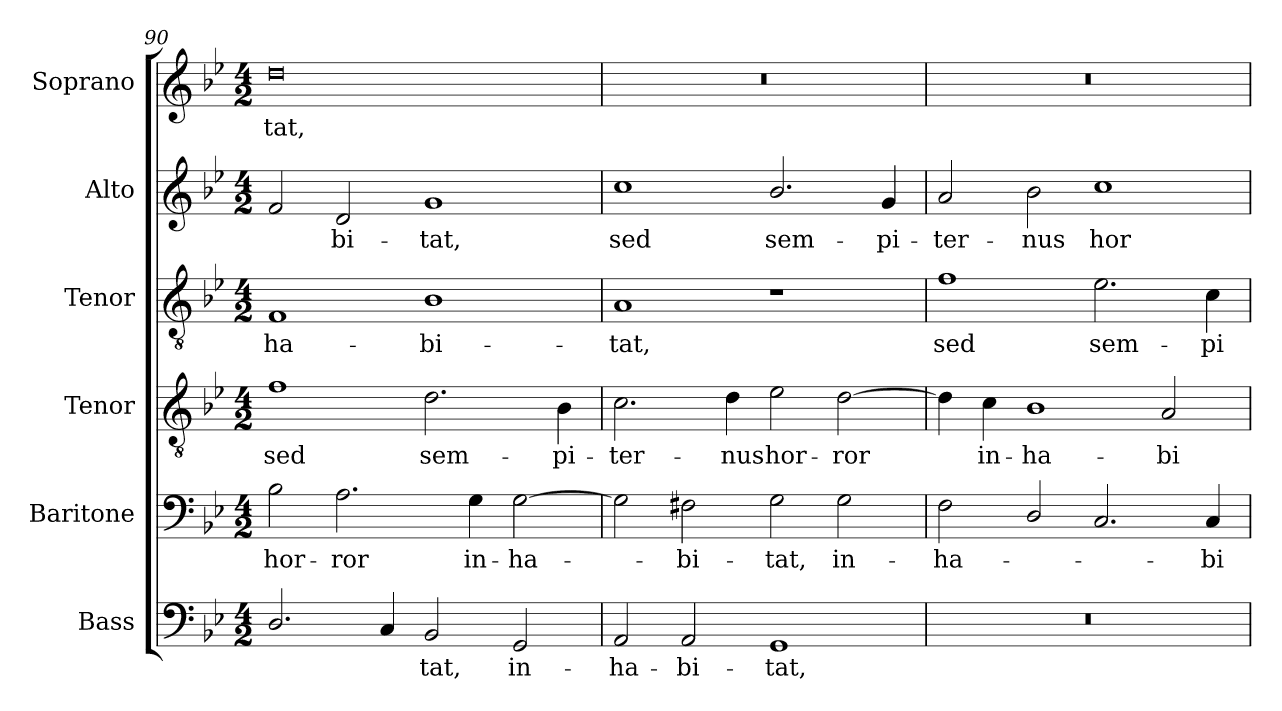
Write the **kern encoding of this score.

**kern	**text	**kern	**text	**kern	**text	**kern	**text	**kern	**text	**kern	**text
*part6	*part6	*part5	*part5	*part4	*part4	*part3	*part3	*part2	*part2	*part1	*part1
*staff6	*staff6	*staff5	*staff5	*staff4	*staff4	*staff3	*staff3	*staff2	*staff2	*staff1	*staff1
*I"Bass	*	*I"Baritone	*	*I"Tenor	*	*I"Tenor	*	*I"Alto	*	*I"Soprano	*
*I'B.	*	*I'Bar.	*	*I'T2.	*	*I'T1.	*	*I'A.	*	*I'S.	*
*clefF4	*	*clefF4	*	*clefGv2	*	*clefGv2	*	*clefG2	*	*clefG2	*
*	*	*	*	*ITrd7c12	*	*ITrd7c12	*	*	*	*	*
*k[b-e-]	*	*k[b-e-]	*	*k[b-e-]	*	*k[b-e-]	*	*k[b-e-]	*	*k[b-e-]	*
*B-:	*	*B-:	*	*B-:	*	*B-:	*	*B-:	*	*B-:	*
*M4/2	*	*M4/2	*	*M4/2	*	*M4/2	*	*M4/2	*	*M4/2	*
=90	=90	=90	=90	=90	=90	=90	=90	=90	=90	=90	=90
!	!	!	!LO:LY:b:color=#000000	!	!	!	!	!	!	!	!
!	!	!	!	!	!LO:LY:b:color=#000000	!	!	!	!	!	!
!	!	!	!	!	!	!	!LO:LY:b:color=#000000	!	!	!	!
!	!	!	!	!	!	!	!	!	!	!	!LO:LY:b:color=#000000
2.Di/	.	2B-i\	hor-	1Fi	sed	1FFi	-ha-	2fi/	.	0ddi	-tat,
!	!	!	!LO:LY:b:color=#000000	!	!	!	!	!	!	!	!
!	!	!	!	!	!	!	!	!	!LO:LY:b:color=#000000	!	!
.	.	2.Ai\	-ror	.	.	.	.	2di/	-bi-	.	.
4Ci/	.	.	.	.	.	.	.	.	.	.	.
!	!LO:LY:b:color=#000000	!	!	!	!	!	!	!	!	!	!
!	!	!	!	!	!LO:LY:b:color=#000000	!	!	!	!	!	!
!	!	!	!	!	!	!	!LO:LY:b:color=#000000	!	!	!	!
!	!	!	!	!	!	!	!	!	!LO:LY:b:color=#000000	!	!
2BB-i/	-tat,	.	.	2.Di\	sem-	1BB-i	-bi-	1gi	-tat,	.	.
!	!	!	!LO:LY:b:color=#000000	!	!	!	!	!	!	!	!
.	.	4Gi\	in-	.	.	.	.	.	.	.	.
!	!LO:LY:b:color=#000000	!	!	!	!	!	!	!	!	!	!
!	!	!	!LO:LY:b:color=#000000	!	!	!	!	!	!	!	!
2GGi/	in-	[2Gi\	-ha-	.	.	.	.	.	.	.	.
!	!	!	!	!	!LO:LY:b:color=#000000	!	!	!	!	!	!
.	.	.	.	4BB-i\	-pi-	.	.	.	.	.	.
=91	=91	=91	=91	=91	=91	=91	=91	=91	=91	=91	=91
!	!LO:LY:b:color=#000000	!	!	!	!	!	!	!	!	!	!
!	!	!	!	!	!LO:LY:b:color=#000000	!	!	!	!	!	!
!	!	!	!	!	!	!	!LO:LY:b:color=#000000	!	!	!	!
!	!	!	!	!	!	!	!	!	!LO:LY:b:color=#000000	!LO:N:vis=1	!
2AAi/	-ha-	2Gi\]	.	2.Ci\	-ter-	1AAi	-tat,	1cci	sed	0r	.
!	!LO:LY:b:color=#000000	!	!	!	!	!	!	!	!	!	!
!	!	!	!LO:LY:b:color=#000000	!	!	!	!	!	!	!	!
2AAi/	-bi-	2F#Xi\	-bi-	.	.	.	.	.	.	.	.
!	!	!	!	!	!LO:LY:b:color=#000000	!	!	!	!	!	!
.	.	.	.	4Di\	-nus	.	.	.	.	.	.
!	!LO:LY:b:color=#000000	!	!	!	!	!	!	!	!	!	!
!	!	!	!LO:LY:b:color=#000000	!	!	!	!	!	!	!	!
!	!	!	!	!	!LO:LY:b:color=#000000	!	!	!	!	!	!
!	!	!	!	!	!	!	!	!	!LO:LY:b:color=#000000	!	!
1GGi	-tat,	2Gi\	-tat,	2E-i\	hor-	1r	.	2.b-i/	sem-	.	.
!	!	!	!LO:LY:b:color=#000000	!	!	!	!	!	!	!	!
!	!	!	!	!	!LO:LY:b:color=#000000	!	!	!	!	!	!
.	.	2Gi\	in-	[2Di\	-ror	.	.	.	.	.	.
!	!	!	!	!	!	!	!	!	!LO:LY:b:color=#000000	!	!
.	.	.	.	.	.	.	.	4gi/	-pi-	.	.
=92	=92	=92	=92	=92	=92	=92	=92	=92	=92	=92	=92
!LO:N:vis=1	!	!	!	!	!	!	!	!	!	!	!
!	!	!	!LO:LY:b:color=#000000	!	!	!	!	!	!	!	!
!	!	!	!	!	!	!	!LO:LY:b:color=#000000	!	!	!	!
!	!	!	!	!	!	!	!	!	!LO:LY:b:color=#000000	!LO:N:vis=1	!
0r	.	2Fi\	-ha-	4Di\]	.	1Fi	sed	2ai/	-ter-	0r	.
!	!	!	!	!	!LO:LY:b:color=#000000	!	!	!	!	!	!
.	.	.	.	4Ci\	in-	.	.	.	.	.	.
!	!	!	!	!	!LO:LY:b:color=#000000	!	!	!	!	!	!
!	!	!	!	!	!	!	!	!	!LO:LY:b:color=#000000	!	!
.	.	2Di/	.	1BB-i	-ha-	.	.	2b-i\	-nus	.	.
!	!	!	!	!	!	!	!LO:LY:b:color=#000000	!	!	!	!
!	!	!	!	!	!	!	!	!	!LO:LY:b:color=#000000	!	!
.	.	2.Ci/	.	.	.	2.E-i\	sem-	1cci	hor-	.	.
!	!	!	!	!	!LO:LY:b:color=#000000	!	!	!	!	!	!
.	.	.	.	2AAi/	-bi-	.	.	.	.	.	.
!	!	!	!LO:LY:b:color=#000000	!	!	!	!	!	!	!	!
!	!	!	!	!	!	!	!LO:LY:b:color=#000000	!	!	!	!
.	.	4Ci/	-bi-	.	.	4Ci\	-pi-	.	.	.	.
=	=	=	=	=	=	=	=	=	=	=	=
*-	*-	*-	*-	*-	*-	*-	*-	*-	*-	*-	*-
